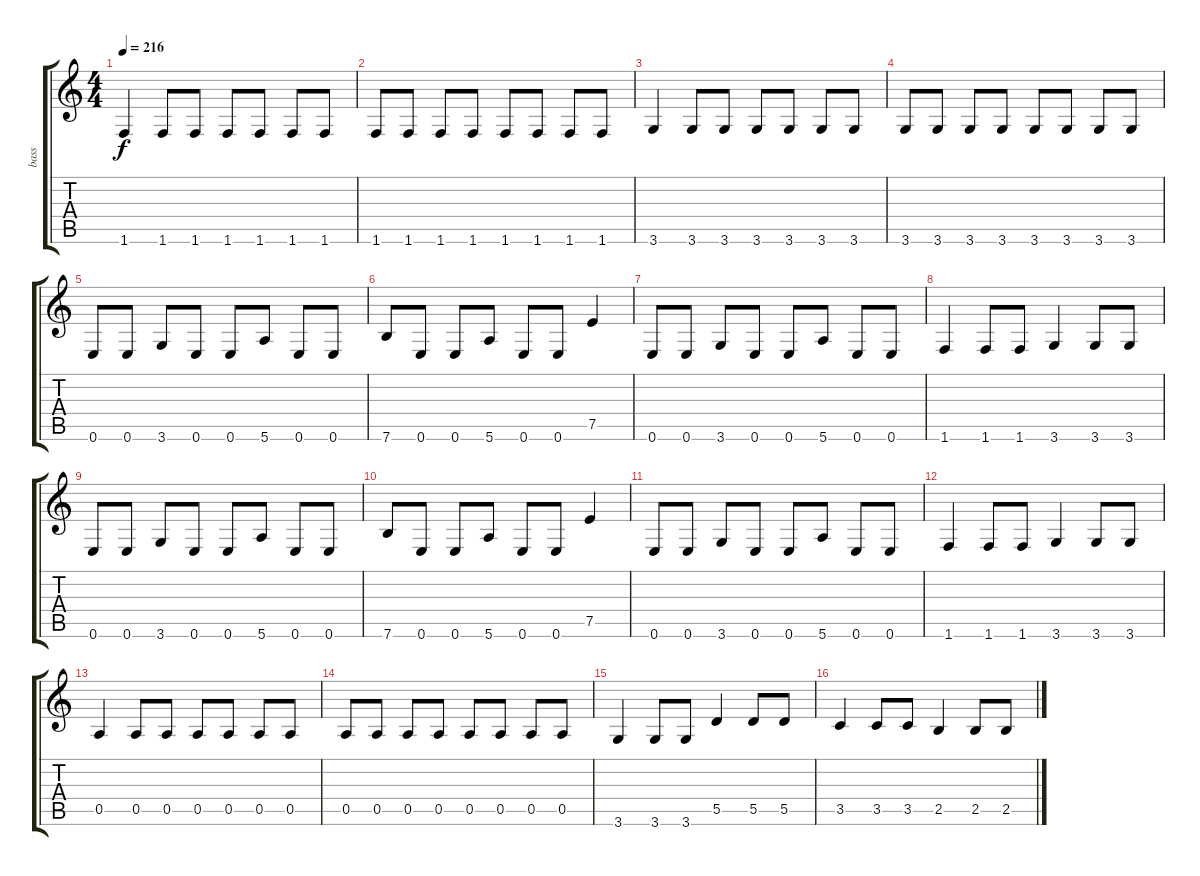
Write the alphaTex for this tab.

\track ("bass" "bass") {instrument electricbassfinger}
\staff {score tabs}
\tuning (E4 B3 G3 D3 A2 E2) {hide}
\ts (4 4)
\tempo 216
\clef g2
\ks c
1.6.4{dy f} 1.6.8 1.6.8 1.6.8 1.6.8 1.6.8 1.6.8 |
1.6.8 1.6.8 1.6.8 1.6.8 1.6.8 1.6.8 1.6.8 1.6.8 |
3.6.4 3.6.8 3.6.8 3.6.8 3.6.8 3.6.8 3.6.8 |
3.6.8 3.6.8 3.6.8 3.6.8 3.6.8 3.6.8 3.6.8 3.6.8 |
0.6.8 0.6.8 3.6.8 0.6.8 0.6.8 5.6.8 0.6.8 0.6.8 |
7.6.8 0.6.8 0.6.8 5.6.8 0.6.8 0.6.8 7.5.4 |
0.6.8 0.6.8 3.6.8 0.6.8 0.6.8 5.6.8 0.6.8 0.6.8 |
1.6.4 1.6.8 1.6.8 3.6.4 3.6.8 3.6.8 |
0.6.8 0.6.8 3.6.8 0.6.8 0.6.8 5.6.8 0.6.8 0.6.8 |
7.6.8 0.6.8 0.6.8 5.6.8 0.6.8 0.6.8 7.5.4 |
0.6.8 0.6.8 3.6.8 0.6.8 0.6.8 5.6.8 0.6.8 0.6.8 |
1.6.4 1.6.8 1.6.8 3.6.4 3.6.8 3.6.8 |
0.5.4 0.5.8 0.5.8 0.5.8 0.5.8 0.5.8 0.5.8 |
0.5.8 0.5.8 0.5.8 0.5.8 0.5.8 0.5.8 0.5.8 0.5.8 |
3.6.4 3.6.8 3.6.8 5.5.4 5.5.8 5.5.8 |
3.5.4 3.5.8 3.5.8 2.5.4 2.5.8 2.5.8
